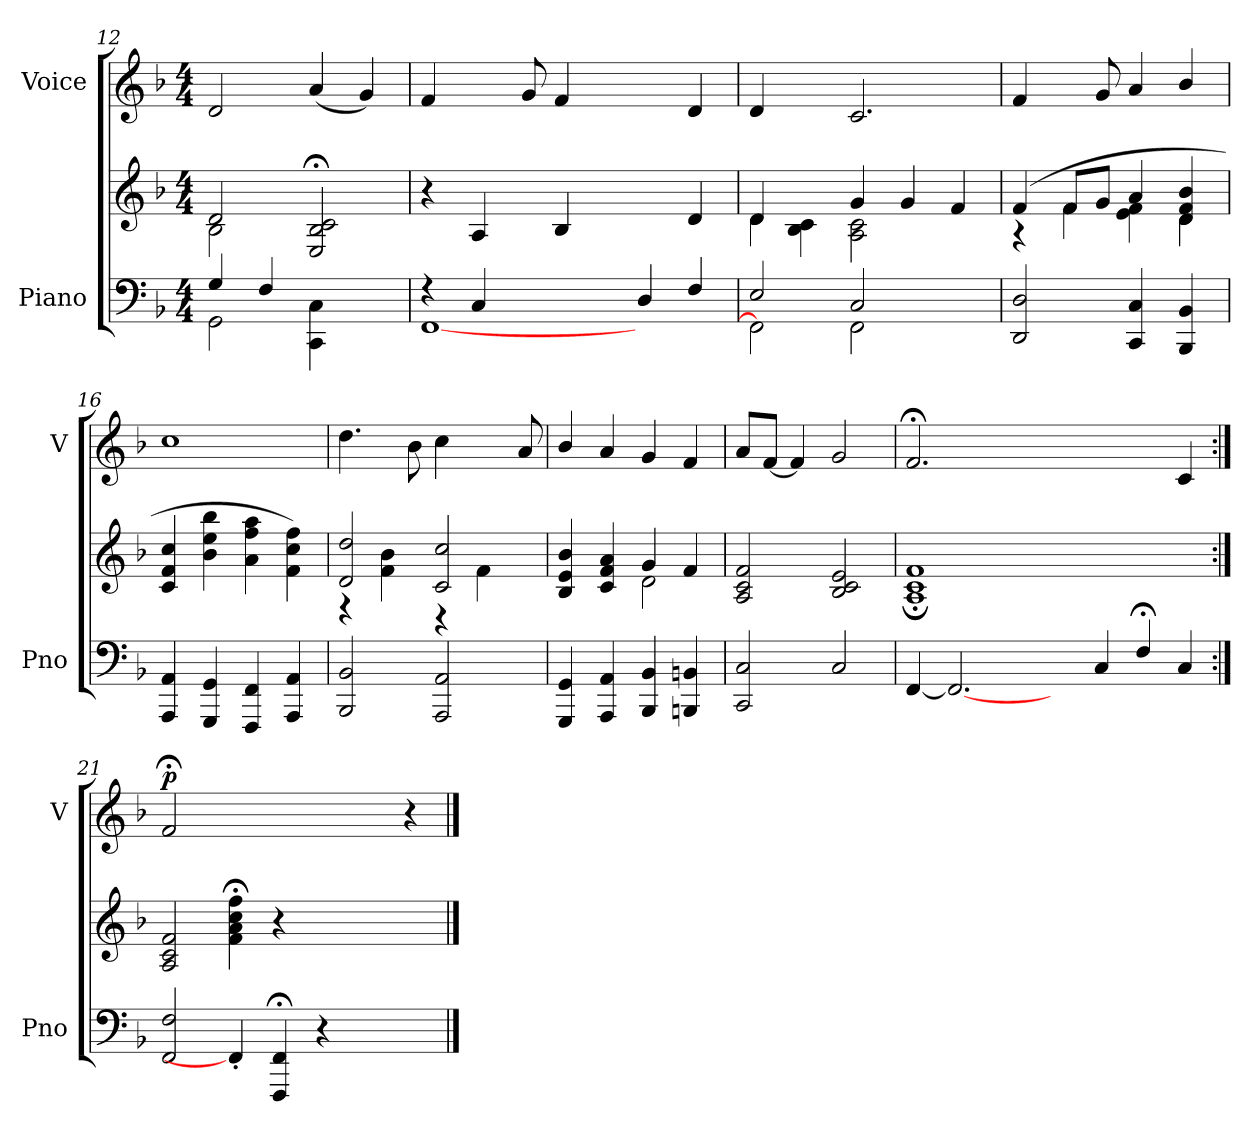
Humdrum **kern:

**kern	**kern	**kern	**dynam
*part2	*part2	*part1	*part1
*staff3	*staff2	*staff1	*staff1
*I"Piano	*	*I"Voice	*
*I'Pno	*	*I'V	*
*clefF4	*clefG2	*clefG2	*
*k[b-]	*k[b-]	*k[b-]	*
*M4/4	*M4/4	*M4/4	*
=12	=12	=12	=12
*^	*^	*	*
4G/	2GG\	2d/	2B-\	2d/	.
4F/	.	.	.	.	.
2ryy	4CC\ 4C\	2E/;< 2B-/;< 2c/;<	2ryy	(<4a/	.
.	4ryy	.	.	4g/)	.
*	*	*v	*v	*	*
!!LO:PB:g=z
=13	=13	=13	=13	=13
4r	[<1FF	4r	4f/	.
4C/	.	4A/	4ryy	.
2ryy	.	8ryy	8g/	.
.	.	4B-/	4f/	.
.	.	8ryy	8ryy	.
4D/	2ryy	4ryy	4ryy	.
4F/	.	4d/	4d/	.
=14	=14	=14	=14	=14
*	*	*^	*	*
2E/	2FF\]	4d/	4d\	4d/	.
.	.	4ryy	4B-\ 4c\	4ryy	.
2C/	2FF\	4g/	2A\ 2c\	2.c/	.
.	.	4g/	.	.	.
4ryy	4ryy	4f/	4ryy	.	.
*v	*v	*	*	*	*
=15	=15	=15	=15	=15
2DD/ 2D/	(>4f/	4r	4f/	.
.	8f/L	4f\	8ryy	.
.	8g/J	.	8g/	.
4CC/ 4C/	4a/	4e\ 4f\	4a/	.
4BBB-/ 4BB-/	4d/ 4f/ 4b-/	4d\	4b-/	.
*	*v	*v	*	*
=16	=16	=16	=16
4AAA/ 4AA/	4c/ 4f/ 4cc/	1cc	.
4GGG/ 4GG/	4b-\ 4ee\ 4bb-\	.	.
4FFF/ 4FF/	4a\ 4ff\ 4aa\	.	.
4AAA/ 4AA/	4f\ 4cc\ 4ff\)	.	.
!!LO:LB:g=z
=17	=17	=17	=17
*	*^	*	*
2BBB-/ 2BB-/	2d/ 2dd/	4r	4.dd\	.
.	.	4f\ 4b-\	.	.
.	.	.	8b-\	.
2AAA/ 2AA/	2c/ 2cc/	4r	4cc\	.
.	.	4f\	4ryy	.
8ryy	8ryy	8ryy	8a/	.
=18	=18	=18	=18	=18
4GGG/ 4GG/	4B-/ 4e/ 4b-/	2ryy	4b-/	.
4AAA/ 4AA/	4c/ 4f/ 4a/	.	4a/	.
4BBB-/ 4BB-/	4g/	2d\	4g/	.
4BBBn/ 4BBn/	4f/	.	4f/	.
*	*v	*v	*	*
=19	=19	=19	=19
2CC/ 2C/	2A/ 2c/ 2f/	8a/L	.
.	.	[<8f/J	.
.	.	4f/]	.
2C/	2B-/ 2c/ 2e/	2g/	.
=20	=20	=20	=20
*	*^	*	*
[<4FF/	1f	1A;< 1c;<	2.f;</	.
2.FF_	.	.	.	.
.	.	.	4ryy	.
4ryy	1ryy	1ryy	2.ryy	.
4C/	.	.	.	.
4F;</	.	.	.	.
4C/	.	.	4c/	.
*	*v	*v	*	*
=21:|!	=21:|!	=21:|!	=21:|!
!	!	!	!LO:DY:a
2FF/ 2F/	2A/ 2c/ 2f/	2f;</	p
4FF']	4f\;< 4a\;< 4cc\;< 4ff\;<	2.ryy	.
4FFF/;< 4FF/;<	4r	.	.
4r	2.ryy	.	.
2ryy	.	4ryy	.
.	.	4r	.
==	==	==	==
*-	*-	*-	*-
